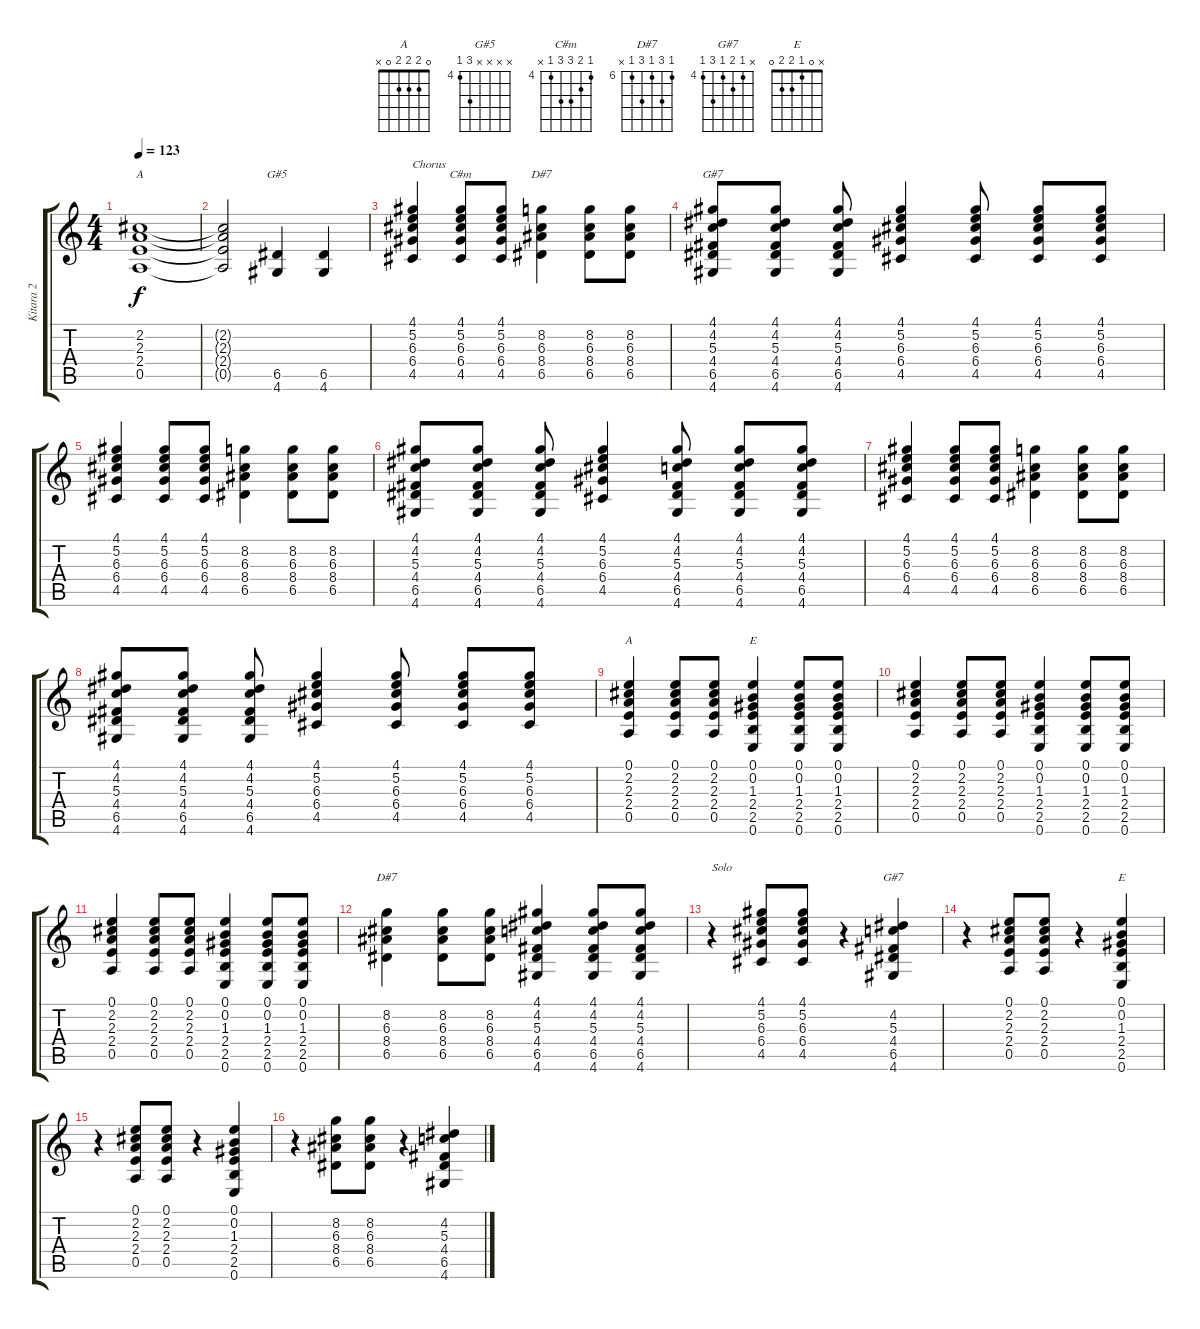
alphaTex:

\track ("Kitara 2" "Kitara 2") {instrument distortionguitar}
\staff {score tabs}
\tuning (E4 B3 G3 D3 A2 E2) {hide}
\chord ("A" x 2 2 2 0 x)
\chord ("G#5" x x x x 6 4) {firstfret 4}
\chord ("C#m" 4 5 6 6 4 x) {firstfret 4}
\chord ("D#7" x 8 6 8 6 x) {firstfret 6}
\chord ("G#7" 4 4 5 4 6 4) {firstfret 4}
\chord ("A" 0 2 2 2 0 x)
\chord ("E" 0 0 1 2 2 0)
\chord ("D#7" 6 8 6 8 6 x) {firstfret 6}
\chord ("G#7" x 4 5 4 6 4) {firstfret 4}
\chord ("E" x 0 1 2 2 0)
\ts (4 4)
\tempo 123
\clef g2
\ks c
(2.2 2.3 2.4 0.5).1{ch "A" dy f} |
(2.2{t} 2.3{t} 2.4{t} 0.5{t}).2 (6.5 4.6).4{ch "G#5"} (6.5 4.6).4 |
(4.1 5.2 6.3 6.4 4.5).4{txt "Chorus"} (4.1 5.2 6.3 6.4 4.5).8{ch "C#m"} (4.1 5.2 6.3 6.4 4.5).8 (8.2 6.3 8.4 6.5).4{ch "D#7"} (8.2 6.3 8.4 6.5).8 (8.2 6.3 8.4 6.5).8 |
(4.1 4.2 5.3 4.4 6.5 4.6).8{ch "G#7"} (4.1 4.2 5.3 4.4 6.5 4.6).8 (4.1 4.2 5.3 4.4 6.5 4.6).8 (4.1 5.2 6.3 6.4 4.5).4 (4.1 5.2 6.3 6.4 4.5).8 (4.1 5.2 6.3 6.4 4.5).8 (4.1 5.2 6.3 6.4 4.5).8 |
(4.1 5.2 6.3 6.4 4.5).4 (4.1 5.2 6.3 6.4 4.5).8 (4.1 5.2 6.3 6.4 4.5).8 (8.2 6.3 8.4 6.5).4 (8.2 6.3 8.4 6.5).8 (8.2 6.3 8.4 6.5).8 |
(4.1 4.2 5.3 4.4 6.5 4.6).8 (4.1 4.2 5.3 4.4 6.5 4.6).8 (4.1 4.2 5.3 4.4 6.5 4.6).8 (4.1 5.2 6.3 6.4 4.5).4 (4.1 4.2 5.3 4.4 6.5 4.6).8 (4.1 4.2 5.3 4.4 6.5 4.6).8 (4.1 4.2 5.3 4.4 6.5 4.6).8 |
(4.1 5.2 6.3 6.4 4.5).4 (4.1 5.2 6.3 6.4 4.5).8 (4.1 5.2 6.3 6.4 4.5).8 (8.2 6.3 8.4 6.5).4 (8.2 6.3 8.4 6.5).8 (8.2 6.3 8.4 6.5).8 |
(4.1 4.2 5.3 4.4 6.5 4.6).8 (4.1 4.2 5.3 4.4 6.5 4.6).8 (4.1 4.2 5.3 4.4 6.5 4.6).8 (4.1 5.2 6.3 6.4 4.5).4 (4.1 5.2 6.3 6.4 4.5).8 (4.1 5.2 6.3 6.4 4.5).8 (4.1 5.2 6.3 6.4 4.5).8 |
(0.1 2.2 2.3 2.4 0.5).4{ch "A"} (0.1 2.2 2.3 2.4 0.5).8 (0.1 2.2 2.3 2.4 0.5).8 (0.1 0.2 1.3 2.4 2.5 0.6).4{ch "E"} (0.1 0.2 1.3 2.4 2.5 0.6).8 (0.1 0.2 1.3 2.4 2.5 0.6).8 |
(0.1 2.2 2.3 2.4 0.5).4 (0.1 2.2 2.3 2.4 0.5).8 (0.1 2.2 2.3 2.4 0.5).8 (0.1 0.2 1.3 2.4 2.5 0.6).4 (0.1 0.2 1.3 2.4 2.5 0.6).8 (0.1 0.2 1.3 2.4 2.5 0.6).8 |
(0.1 2.2 2.3 2.4 0.5).4 (0.1 2.2 2.3 2.4 0.5).8 (0.1 2.2 2.3 2.4 0.5).8 (0.1 0.2 1.3 2.4 2.5 0.6).4 (0.1 0.2 1.3 2.4 2.5 0.6).8 (0.1 0.2 1.3 2.4 2.5 0.6).8 |
(8.2 6.3 8.4 6.5).4{ch "D#7"} (8.2 6.3 8.4 6.5).8 (8.2 6.3 8.4 6.5).8 (4.1 4.2 5.3 4.4 6.5 4.6).4 (4.1 4.2 5.3 4.4 6.5 4.6).8 (4.1 4.2 5.3 4.4 6.5 4.6).8 |
r.4{txt "Solo"} (4.1 5.2 6.3 6.4 4.5).8 (4.1 5.2 6.3 6.4 4.5).8 r.4 (4.2 5.3 4.4 6.5 4.6).4{ch "G#7"} |
r.4 (0.1 2.2 2.3 2.4 0.5).8 (0.1 2.2 2.3 2.4 0.5).8 r.4 (0.1 0.2 1.3 2.4 2.5 0.6).4{ch "E"} |
r.4 (0.1 2.2 2.3 2.4 0.5).8 (0.1 2.2 2.3 2.4 0.5).8 r.4 (0.1 0.2 1.3 2.4 2.5 0.6).4 |
r.4 (8.2 6.3 8.4 6.5).8 (8.2 6.3 8.4 6.5).8 r.4 (4.2 5.3 4.4 6.5 4.6).4
